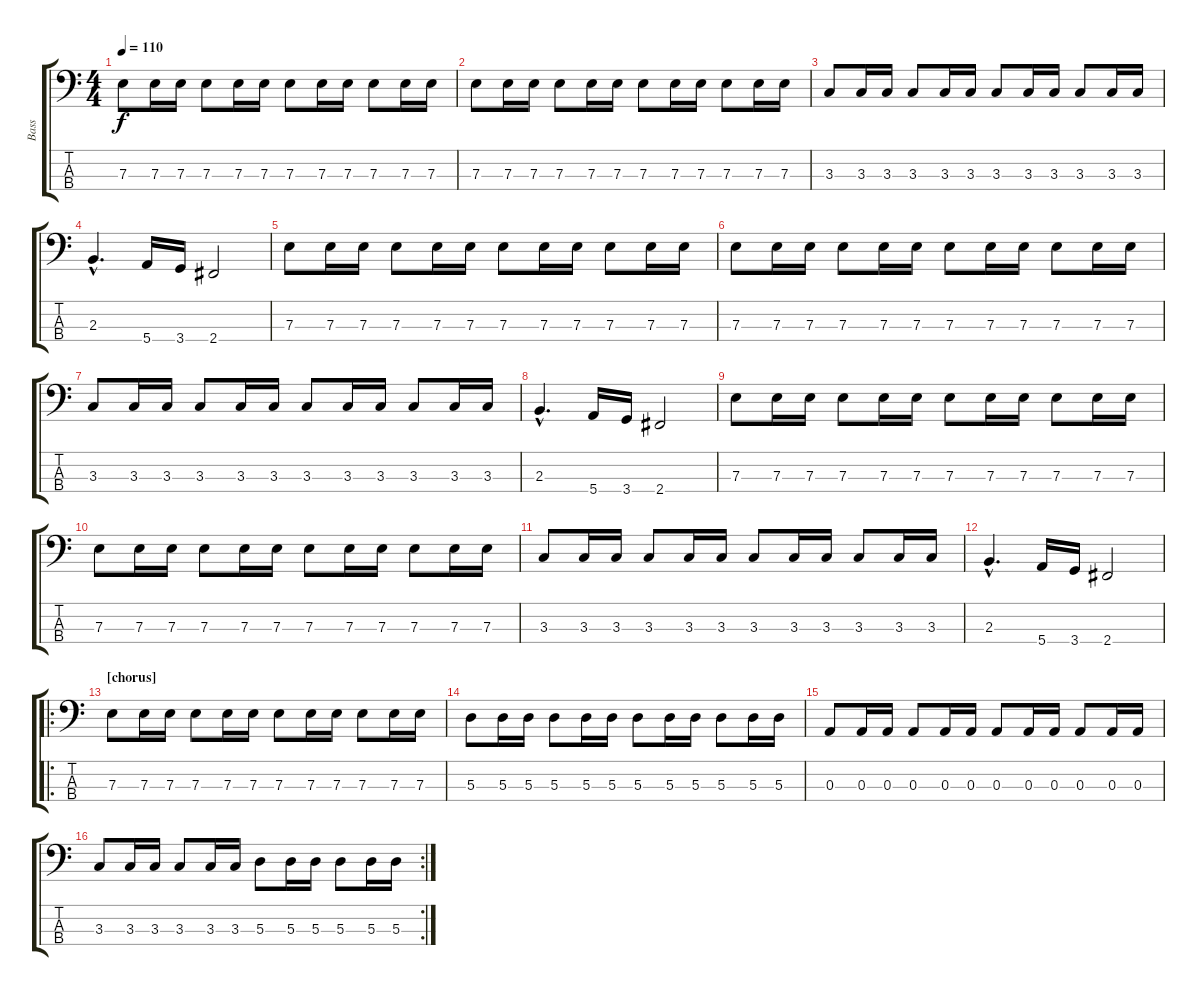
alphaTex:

\track ("Bass" "Bass") {instrument electricbassfinger}
\staff {score tabs}
\tuning (G2 D2 A1 E1) {hide}
\ts (4 4)
\tempo 110
\clef f4
\ks c
7.3.8{dy f} 7.3.16 7.3.16 7.3.8 7.3.16 7.3.16 7.3.8 7.3.16 7.3.16 7.3.8 7.3.16 7.3.16 |
7.3.8 7.3.16 7.3.16 7.3.8 7.3.16 7.3.16 7.3.8 7.3.16 7.3.16 7.3.8 7.3.16 7.3.16 |
3.3.8 3.3.16 3.3.16 3.3.8 3.3.16 3.3.16 3.3.8 3.3.16 3.3.16 3.3.8 3.3.16 3.3.16 |
2.3{hac}.4{d} 5.4.16 3.4.16 2.4.2 |
7.3.8 7.3.16 7.3.16 7.3.8 7.3.16 7.3.16 7.3.8 7.3.16 7.3.16 7.3.8 7.3.16 7.3.16 |
7.3.8 7.3.16 7.3.16 7.3.8 7.3.16 7.3.16 7.3.8 7.3.16 7.3.16 7.3.8 7.3.16 7.3.16 |
3.3.8 3.3.16 3.3.16 3.3.8 3.3.16 3.3.16 3.3.8 3.3.16 3.3.16 3.3.8 3.3.16 3.3.16 |
2.3{hac}.4{d} 5.4.16 3.4.16 2.4.2 |
7.3.8 7.3.16 7.3.16 7.3.8 7.3.16 7.3.16 7.3.8 7.3.16 7.3.16 7.3.8 7.3.16 7.3.16 |
7.3.8 7.3.16 7.3.16 7.3.8 7.3.16 7.3.16 7.3.8 7.3.16 7.3.16 7.3.8 7.3.16 7.3.16 |
3.3.8 3.3.16 3.3.16 3.3.8 3.3.16 3.3.16 3.3.8 3.3.16 3.3.16 3.3.8 3.3.16 3.3.16 |
2.3{hac}.4{d} 5.4.16 3.4.16 2.4.2 |
\ro
\section ("" "[chorus]")
7.3.8 7.3.16 7.3.16 7.3.8 7.3.16 7.3.16 7.3.8 7.3.16 7.3.16 7.3.8 7.3.16 7.3.16 |
5.3.8 5.3.16 5.3.16 5.3.8 5.3.16 5.3.16 5.3.8 5.3.16 5.3.16 5.3.8 5.3.16 5.3.16 |
0.3.8 0.3.16 0.3.16 0.3.8 0.3.16 0.3.16 0.3.8 0.3.16 0.3.16 0.3.8 0.3.16 0.3.16 |
\rc 2
3.3.8 3.3.16 3.3.16 3.3.8 3.3.16 3.3.16 5.3.8 5.3.16 5.3.16 5.3.8 5.3.16 5.3.16
